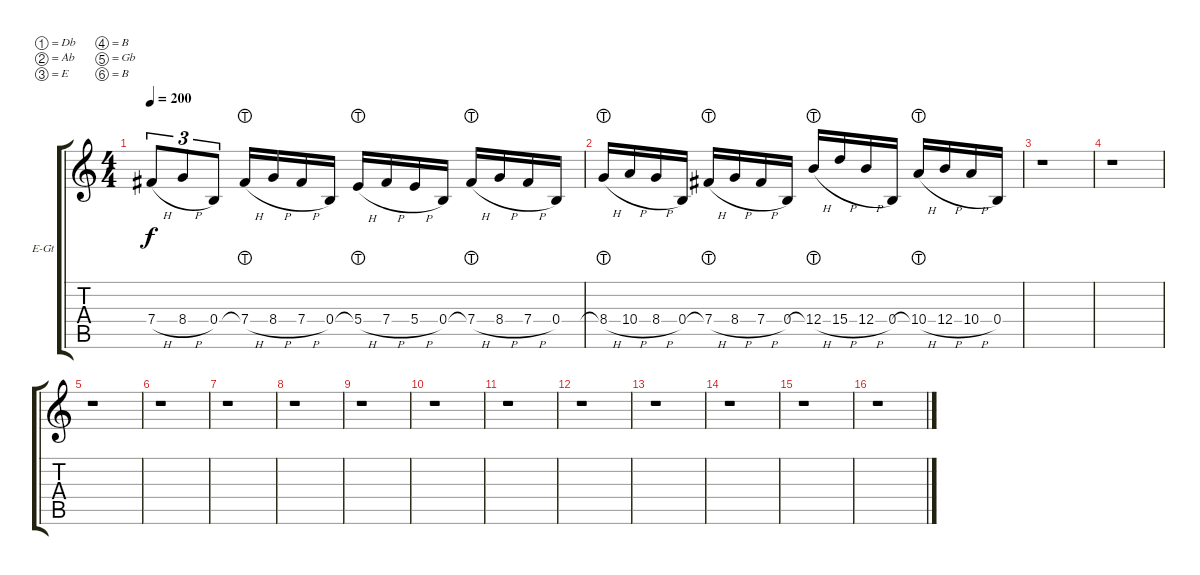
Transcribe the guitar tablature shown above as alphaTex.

\bracketExtendMode groupsimilarinstruments
\firstSystemTrackNameOrientation horizontal
\otherSystemsTrackNameOrientation horizontal
\track ("Solo Guitar" "E-Gt") {instrument distortionguitar}
\staff {score tabs}
\tuning (Db4 Ab3 E3 B2 Gb2 B1)
\ts (4 4)
\tempo 200
\clef g2
\ks c
7.4{h}.8{tu (3 2) dy f} 8.4{h}.8{tu (3 2)} 0.4.8{tu (3 2)} 7.4{h lht}.16 8.4{h}.16 7.4{h}.16 0.4.16 5.4{h lht}.16 7.4{h}.16 5.4{h}.16 0.4.16 7.4{h lht}.16 8.4{h}.16 7.4{h}.16 0.4.16 |
8.4{h lht}.16 10.4{h}.16 8.4{h}.16 0.4.16 7.4{h lht}.16 8.4{h}.16 7.4{h}.16 0.4.16 12.4{h lht}.16 15.4{h}.16 12.4{h}.16 0.4.16 10.4{h lht}.16 12.4{h}.16 10.4{h}.16 0.4.16 |
r.1 |
r.1 |
r.1 |
r.1 |
r.1 |
r.1 |
r.1 |
r.1 |
r.1 |
r.1 |
r.1 |
r.1 |
r.1 |
r.1
